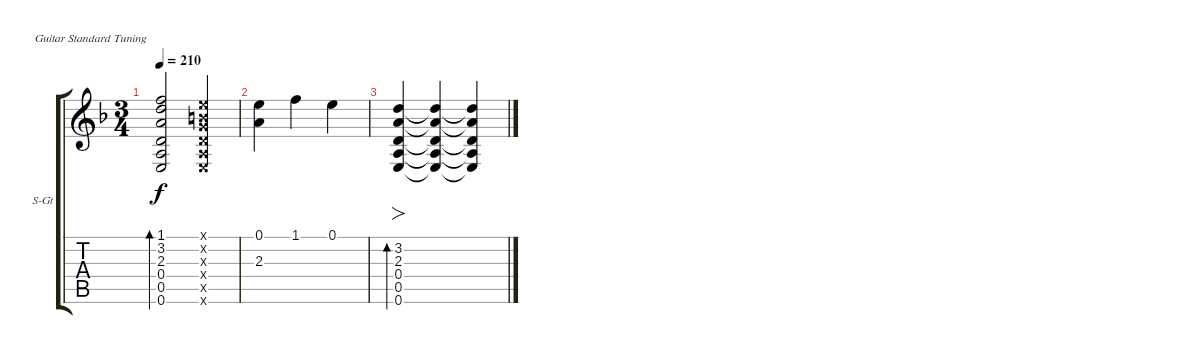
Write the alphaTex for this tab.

\bracketExtendMode groupsimilarinstruments
\firstSystemTrackNameOrientation horizontal
\otherSystemsTrackNameOrientation horizontal
\track ("Äîðîæêà 1" "S-Gt") {instrument acousticguitarsteel}
\staff {score tabs}
\tuning (E4 B3 G3 D3 A2 E2)
\ts (3 4)
\tempo 210
\clef g2
\ks f
(1.1 3.2 2.3 0.4 0.5 0.6).2{bd 464 dy f} (0.6{x} 0.5{x} 0.4{x} 0.3{x} 0.2{x} 0.1{x}).4 |
(0.1 2.3).4 1.1.4 0.1.4 |
(3.2 2.3 0.4 0.5 0.6).4{fo bd 463} (0.6{t} 0.5{t} 0.4{t} 2.3{t} 3.2{t}).4 (3.2{t} 2.3{t} 0.4{t} 0.5{t} 0.6{t}).4
